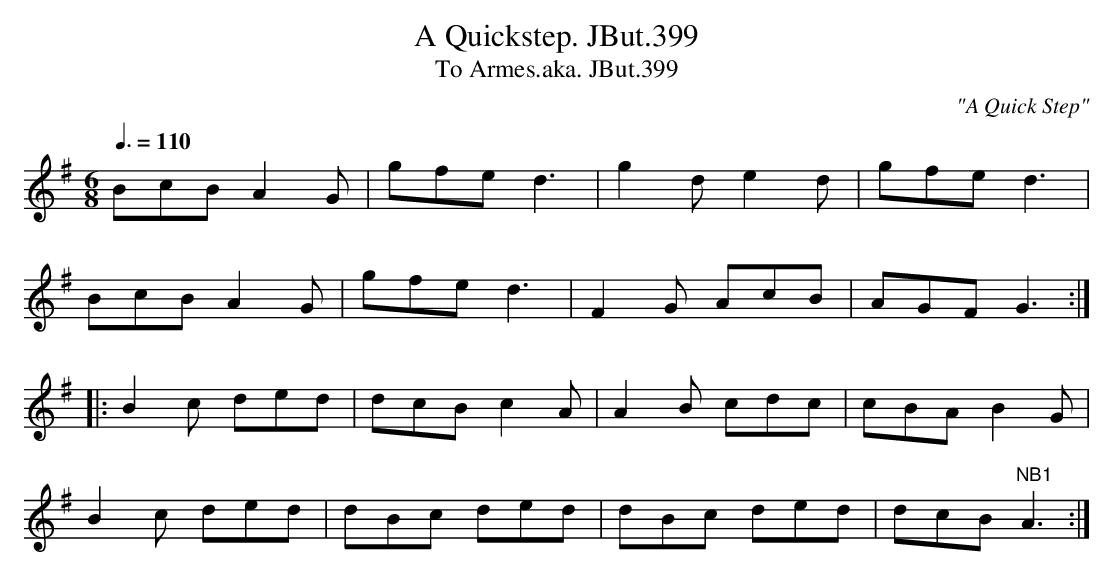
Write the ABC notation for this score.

X:1
T:Quickstep. JBut.399, A
T:To Armes.aka. JBut.399
C:"A Quick Step"
M:6/8
L:1/8
Q:3/8=110
K:G
BcB A2G|gfe d3|g2d e2d|gfe d3|
BcB A2G|gfe d3|F2G AcB|AGF G3:|
|:B2c ded|dcB c2A|A2B cdc|cBA B2G|
B2c ded|dBc ded|dBc ded|dcB "NB1"A3:|
